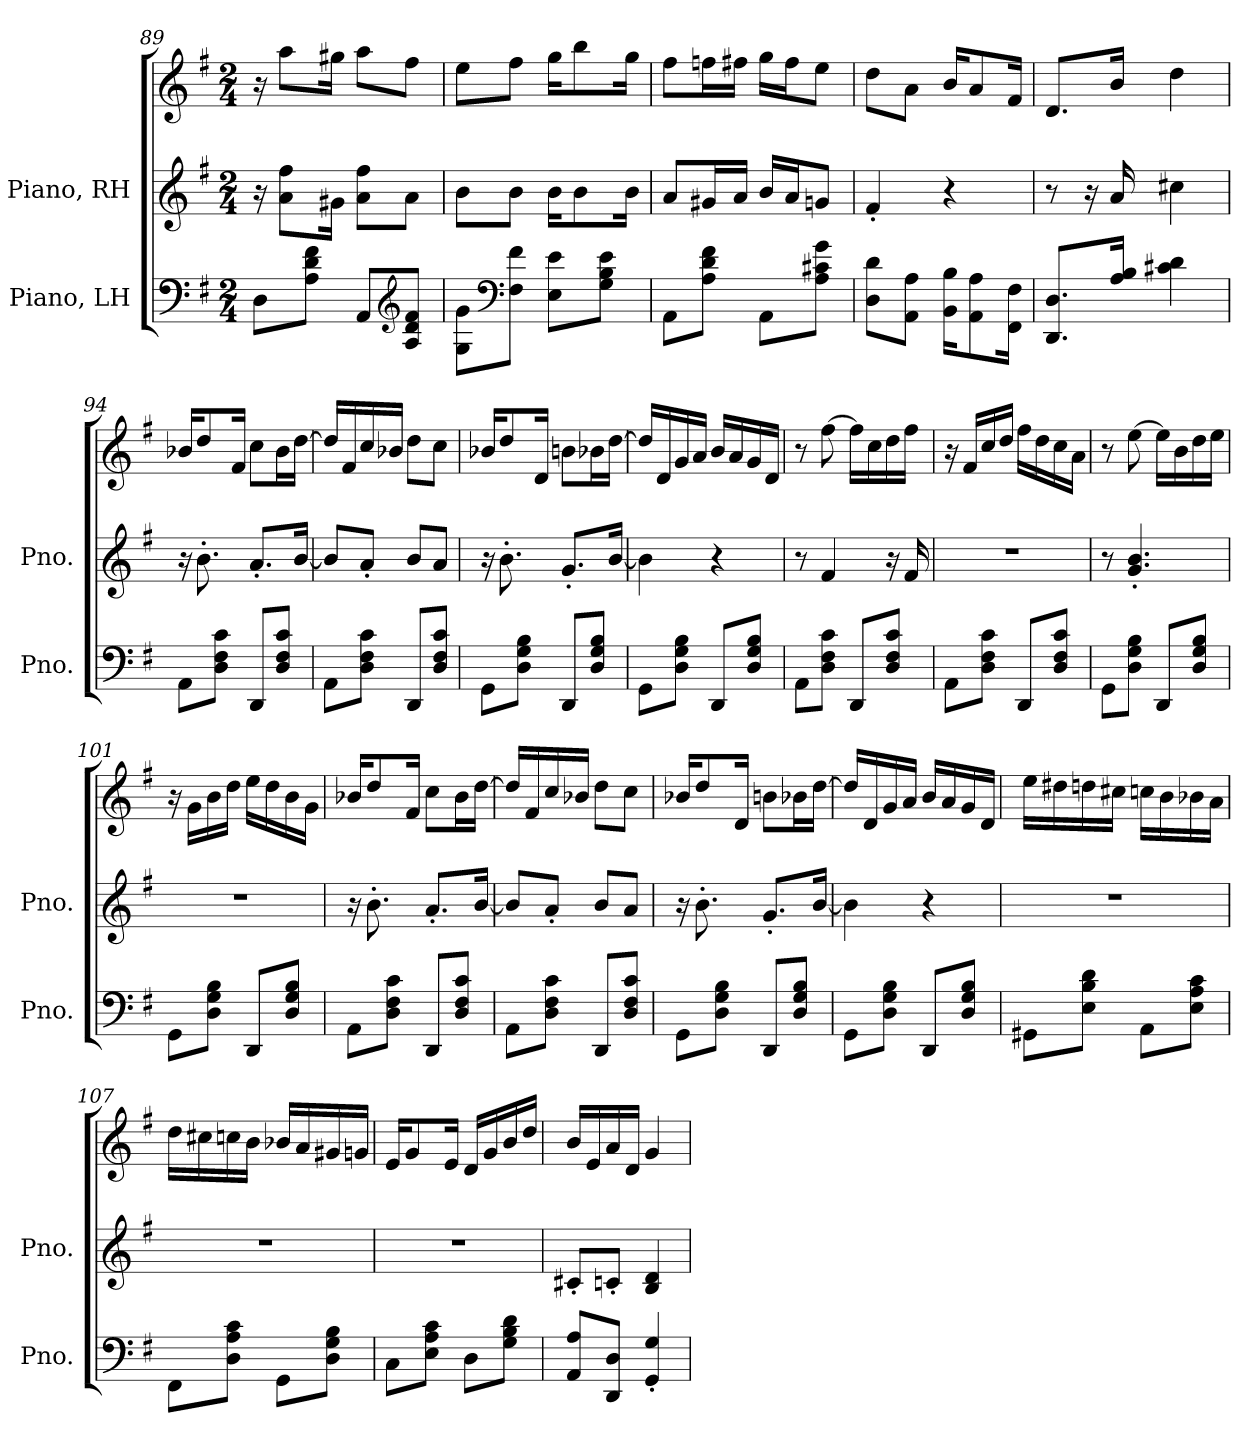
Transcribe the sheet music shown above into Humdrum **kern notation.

**kern	**kern	**kern
*part2	*part1	*part1
*staff3	*staff2	*staff1
*I"Piano, LH	*I"Piano, RH	*
*I'Pno.	*I'Pno.	*
*clefF4	*clefG2	*clefG2
*k[f#]	*k[f#]	*k[f#]
*M2/4	*M2/4	*M2/4
=89	=89	=89
8D\L	16r	16r
.	8a\ 8ff#\L	8aa\L
8A\ 8d\ 8f#\J	.	.
.	16g#X\Jk	16gg#X\Jk
8AA/L	8a\ 8ff#\L	8aa\L
*clefG2	*	*
8A/ 8d/ 8f#/J	8a\J	8ff#\J
=90	=90	=90
8G\ 8g\L	8b\L	8ee\L
*clefF4	*	*
8F#\ 8f#\J	8b\J	8ff#\J
8E\ 8e\L	16b\KL	16gg\KL
.	8b\	8bb\
8G\ 8B\ 8e\J	.	.
.	16b\Jk	16gg\Jk
!!LO:PB:g=z
=91	=91	=91
8AA\L	8a/L	8ff#\L
8A\ 8d\ 8f#\J	16g#X/L	16ffn\L
.	16a/JJ	16ff#X\JJ
8AA\L	16b/LL	16gg\LL
.	16a/J	16ff#\J
8A\ 8c#X\ 8g\J	8gn/J	8ee\J
=92	=92	=92
8D\ 8d\L	4f#'/	8dd\L
8AA\ 8A\J	.	8a\J
16BB\ 16B\KL	4r	16b/KL
8AA\ 8A\	.	8a/
16FF#\ 16F#\Jk	.	16f#/Jk
=93	=93	=93
8.DD/ 8.D/L	8r	8.d/L
.	16r	.
16A/ 16B/Jk	16a/	16b/Jk
4c#X\ 4d\	4cc#X\	4dd\
=94	=94	=94
8AA\L	16r	16b-X/KL
.	8.b'\	8dd/
8D\ 8F#\ 8c\J	.	.
.	.	16f#/Jk
8DD/L	8.a'/L	8cc\L
8D/ 8F#/ 8c/J	.	16b-\L
.	[16b/Jk	[16dd\JJ
=95	=95	=95
8AA\L	8b/L]	16dd/LL]
.	.	16f#/
8D\ 8F#\ 8c\J	8a'/J	16cc/
.	.	16b-X/JJ
8DD/L	8b/L	8dd\L
8D/ 8F#/ 8c/J	8a/J	8cc\J
!!LO:LB:g=z
=96	=96	=96
8GG\L	16r	16b-X/KL
.	8.b'\	8dd/
8D\ 8G\ 8B\J	.	.
.	.	16d/Jk
8DD/L	8.g'/L	8bn\L
8D/ 8G/ 8B/J	.	16b-X\L
.	[16b/Jk	[16dd\JJ
=97	=97	=97
8GG\L	4b\]	16dd/LL]
.	.	16d/
8D\ 8G\ 8B\J	.	16g/
.	.	16a/JJ
8DD/L	4r	16b/LL
.	.	16a/
8D/ 8G/ 8B/J	.	16g/
.	.	16d/JJ
=98	=98	=98
8AA\L	8r	8r
8D\ 8F#\ 8c\J	4f#/	[8ff#\
8DD/L	.	16ff#\LL]
.	.	16cc\
8D/ 8F#/ 8c/J	16r	16dd\
.	16f#/	16ff#\JJ
=99	=99	=99
8AA\L	2r	16r
.	.	16f#/LL
8D\ 8F#\ 8c\J	.	16cc/
.	.	16dd/JJ
8DD/L	.	16ff#\LL
.	.	16dd\
8D/ 8F#/ 8c/J	.	16cc\
.	.	16a\JJ
=100	=100	=100
8GG\L	8r	8r
8D\ 8G\ 8B\J	4.g/' 4.b/'	[8ee\
8DD/L	.	16ee\LL]
.	.	16b\
8D/ 8G/ 8B/J	.	16dd\
.	.	16ee\JJ
!!LO:LB:g=z
=101	=101	=101
8GG\L	2r	16r
.	.	16g\LL
8D\ 8G\ 8B\J	.	16b\
.	.	16dd\JJ
8DD/L	.	16ee\LL
.	.	16dd\
8D/ 8G/ 8B/J	.	16b\
.	.	16g\JJ
=102	=102	=102
8AA\L	16r	16b-X/KL
.	8.b'\	8dd/
8D\ 8F#\ 8c\J	.	.
.	.	16f#/Jk
8DD/L	8.a'/L	8cc\L
8D/ 8F#/ 8c/J	.	16b-\L
.	[16b/Jk	[16dd\JJ
=103	=103	=103
8AA\L	8b/L]	16dd/LL]
.	.	16f#/
8D\ 8F#\ 8c\J	8a'/J	16cc/
.	.	16b-X/JJ
8DD/L	8b/L	8dd\L
8D/ 8F#/ 8c/J	8a/J	8cc\J
=104	=104	=104
8GG\L	16r	16b-X/KL
.	8.b'\	8dd/
8D\ 8G\ 8B\J	.	.
.	.	16d/Jk
8DD/L	8.g'/L	8bn\L
8D/ 8G/ 8B/J	.	16b-X\L
.	[16b/Jk	[16dd\JJ
=105	=105	=105
8GG\L	4b\]	16dd/LL]
.	.	16d/
8D\ 8G\ 8B\J	.	16g/
.	.	16a/JJ
8DD/L	4r	16b/LL
.	.	16a/
8D/ 8G/ 8B/J	.	16g/
.	.	16d/JJ
!!LO:LB:g=z
=106	=106	=106
8GG#X\L	2r	16ee\LL
.	.	16dd#X\
8E\ 8B\ 8d\J	.	16ddn\
.	.	16cc#X\JJ
8AA\L	.	16ccn\LL
.	.	16b\
8E\ 8A\ 8c\J	.	16b-X\
.	.	16a\JJ
=107	=107	=107
8FF#\L	2r	16dd\LL
.	.	16cc#X\
8D\ 8A\ 8c\J	.	16ccn\
.	.	16b\JJ
8GG\L	.	16b-X/LL
.	.	16a/
8D\ 8G\ 8B\J	.	16g#X/
.	.	16gn/JJ
=108	=108	=108
8C\L	2r	16e/KL
.	.	8g/
8E\ 8A\ 8c\J	.	.
.	.	16e/Jk
8D\L	.	16d/LL
.	.	16g/
8G\ 8B\ 8d\J	.	16b/
.	.	16dd/JJ
=109	=109	=109
8AA/ 8A/L	8c#X'/L	16b/LL
.	.	16e/
8DD/ 8D/J	8cn'/J	16a/
.	.	16d/JJ
4GG/' 4G/'	4B/ 4d/	4g/
=	=	=
*-	*-	*-
